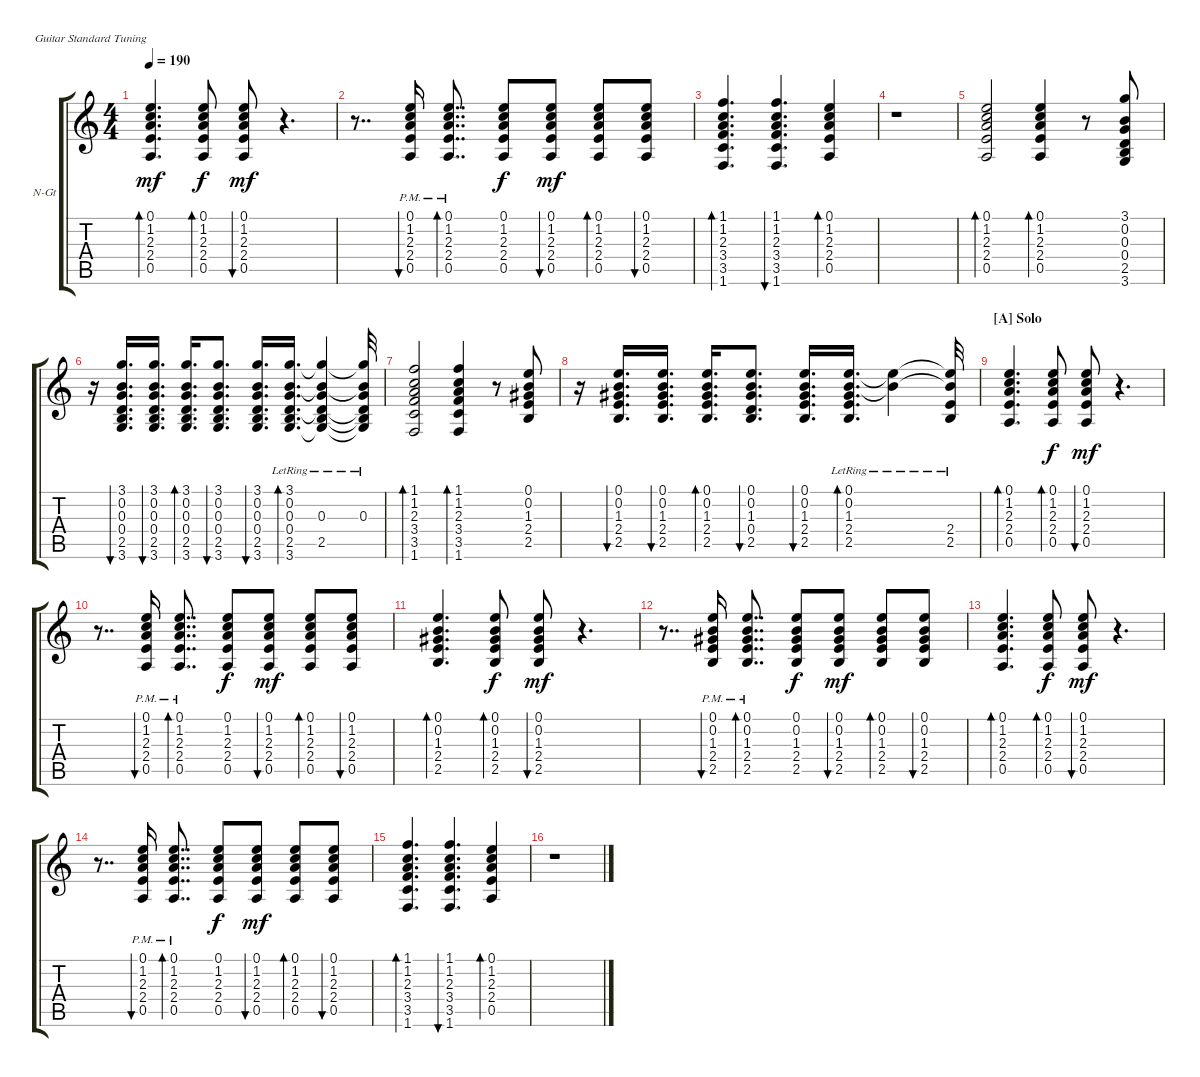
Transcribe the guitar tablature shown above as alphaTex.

\defaultSystemsLayout 4
\bracketExtendMode groupsimilarinstruments
\firstSystemTrackNameOrientation horizontal
\otherSystemsTrackNameOrientation horizontal
\track ("Nylon Guitar" "N-Gt") {instrument acousticguitarnylon}
\staff {score tabs}
\tuning (E4 B3 G3 D3 A2 E2)
\ts (4 4)
\tempo 190
\clef g2
\ks c
(0.5 2.4 2.3 1.2 0.1).4{d bd 170 dy mf} (0.5 2.4 2.3 1.2 0.1).8{bd 43 dy f} (0.5 2.4 2.3 1.2 0.1).8{bu 42 dy mf} r.4{d} |
r.8{dd} (0.5{pm} 2.4{pm} 2.3{pm} 1.2{pm} 0.1{pm}).16{bu 42} (0.5{pm} 2.4{pm} 2.3{pm} 1.2{pm} 0.1{pm}).8{dd bd 41} (0.5 2.4 2.3 1.2 0.1).8{dy f} (0.5 2.4 2.3 1.2 0.1).8{bu 48 dy mf} (0.5 2.4 2.3 1.2 0.1).8{bd 47} (0.5 2.4 2.3 1.2 0.1).8{bu 46} |
(1.6 3.5 3.4 2.3 1.2 1.1).4{d bd 239} (1.6 3.5 3.4 2.3 1.2 1.1).4{d bu 115} (0.5 2.4 2.3 1.2 0.1).4{bd 153} |
r.1 |
(0.5 2.4 2.3 1.2 0.1).2{bd 346} (0.5 2.4 2.3 1.2 0.1).4{bd 153} r.8 (3.6 2.5 0.4 0.3 0.2 3.1).8 |
r.16 (3.6 2.5 0.4 0.3 0.2 3.1).16{d bu 49} (3.6 2.5 0.4 0.3 0.2 3.1).16{d bu 49} (3.6 2.5 0.4 0.3 0.2 3.1).16{d bd 194} (3.6 2.5 0.4 0.3 0.2 3.1).8{d bu 49} (3.6 2.5 0.4 0.3 0.2 3.1).16{d bu 49} (3.6{lr} 2.5{lr} 0.4{lr} 0.3{lr} 0.2{lr} 3.1{lr}).16{d bd 194} (3.1{lr t} 0.2{lr t} 0.3{lr} 0.4{lr t} 2.5{lr} 3.6{lr t}).4 (3.1{lr t} 0.2{lr t} 0.3{lr} 0.4{lr t} 2.5{lr t} 3.6{lr t}).32 |
(3.5 3.4 2.3 1.2 1.1 1.6).2{bd 346} (3.5 3.4 2.3 1.2 1.1 1.6).4{bd 153} r.8 (2.5 2.4 1.3 0.2 0.1).8 |
r.16 (2.5 2.4 1.3 0.2 0.1).16{d bu 49} (2.5 2.4 1.3 0.2 0.1).16{d bu 49} (2.5 2.4 1.3 0.2 0.1).16{d bd 194} (2.5 0.4 1.3 0.2 0.1).8{d bu 49} (2.5 2.4 1.3 0.2 0.1).16{d bu 49} (2.5{lr} 2.4{lr} 1.3{lr} 0.2{lr} 0.1{lr}).16{d bd 194} (0.1{lr t} 0.2{lr t}).4 (0.1{lr t} 0.2{lr t} 2.4{lr} 2.5{lr}).32 |
\section ("A" "Solo")
(0.5 2.4 2.3 1.2 0.1).4{d bd 170} (0.5 2.4 2.3 1.2 0.1).8{bd 43 dy f} (0.5 2.4 2.3 1.2 0.1).8{bu 42 dy mf} r.4{d} |
r.8{dd} (0.5{pm} 2.4{pm} 2.3{pm} 1.2{pm} 0.1{pm}).16{bu 42} (0.5{pm} 2.4{pm} 2.3{pm} 1.2{pm} 0.1{pm}).8{dd bd 41} (0.5 2.4 2.3 1.2 0.1).8{dy f} (0.5 2.4 2.3 1.2 0.1).8{bu 48 dy mf} (0.5 2.4 2.3 1.2 0.1).8{bd 47} (0.5 2.4 2.3 1.2 0.1).8{bu 46} |
(2.5 2.4 1.3 0.2 0.1).4{d bd 115} (2.5 2.4 1.3 0.2 0.1).8{bd 43 dy f} (2.5 2.4 1.3 0.2 0.1).8{bu 42 dy mf} r.4{d} |
r.8{dd} (2.5{pm} 2.4{pm} 1.3{pm} 0.2{pm} 0.1{pm}).16{bu 42} (2.5{pm} 2.4{pm} 1.3{pm} 0.2{pm} 0.1{pm}).8{dd bd 41} (2.5 2.4 1.3 0.2 0.1).8{dy f} (2.5 2.4 1.3 0.2 0.1).8{bu 48 dy mf} (2.5 2.4 1.3 0.2 0.1).8{bd 47} (2.5 2.4 1.3 0.2 0.1).8{bu 46} |
(0.5 2.4 2.3 1.2 0.1).4{d bd 170} (0.5 2.4 2.3 1.2 0.1).8{bd 43 dy f} (0.5 2.4 2.3 1.2 0.1).8{bu 42 dy mf} r.4{d} |
r.8{dd} (0.5{pm} 2.4{pm} 2.3{pm} 1.2{pm} 0.1{pm}).16{bu 42} (0.5{pm} 2.4{pm} 2.3{pm} 1.2{pm} 0.1{pm}).8{dd bd 41} (0.5 2.4 2.3 1.2 0.1).8{dy f} (0.5 2.4 2.3 1.2 0.1).8{bu 48 dy mf} (0.5 2.4 2.3 1.2 0.1).8{bd 47} (0.5 2.4 2.3 1.2 0.1).8{bu 46} |
(1.6 3.5 3.4 2.3 1.2 1.1).4{d bd 239} (1.6 3.5 3.4 2.3 1.2 1.1).4{d bu 115} (0.5 2.4 2.3 1.2 0.1).4{bd 153} |
r.1
